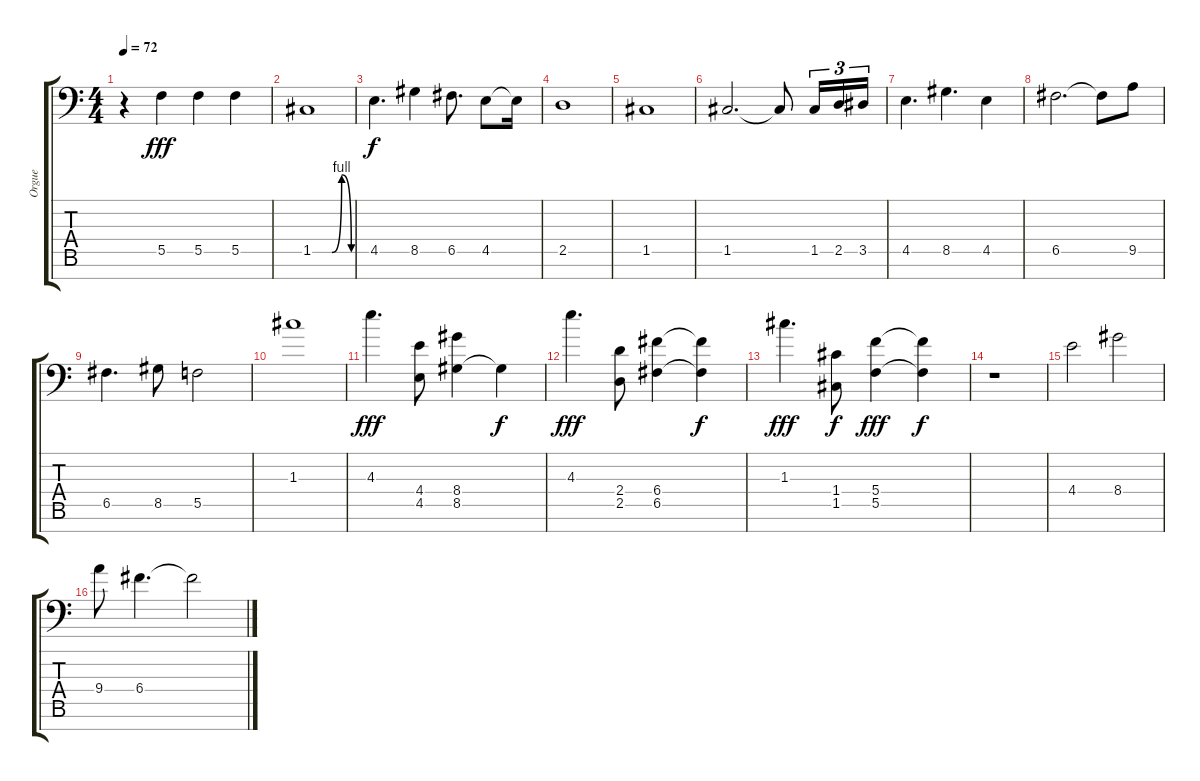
\track ("Orgue" "Orgue") {instrument reedorgan}
\staff {score tabs}
\tuning (C7 C6 C5 C4 C3 C2 C1) {hide}
\ts (4 4)
\tempo 72
\clef f4
\ks c
r.4{dy f} 5.5.4{dy fff} 5.5.4 5.5.4 |
1.5{be (custom 0 0 15 0 30 0 45 4 60 0)}.1 |
4.5.4{d dy f} 8.5.4 6.5.8{d} 4.5.8 4.5{t}.16 |
2.5.1 |
1.5.1 |
1.5.2{d} 1.5{t}.8 1.5.16{tu (3 2)} 2.5.16{tu (3 2)} 3.5.16{tu (3 2)} |
4.5.4{d} 8.5.4{d} 4.5.4 |
6.5.2{d} 6.5{t}.8 9.5.8 |
6.5.4{d} 8.5.8 5.5.2 |
1.3.1 |
4.3.4{d dy fff} (4.4 4.5).8 (8.4 8.5).4 8.5{t}.4{dy f} |
4.3.4{d dy fff} (2.4 2.5).8 (6.4 6.5).4 (6.4{t} 6.5{t}).4{dy f} |
1.3.4{d dy fff} (1.4 1.5).8{dy f} (5.4 5.5).4{dy fff} (5.4{t} 5.5{t}).4{dy f} |
r.1 |
4.4.2 8.4.2 |
9.4.8 6.4.4{d} 6.4{t}.2
